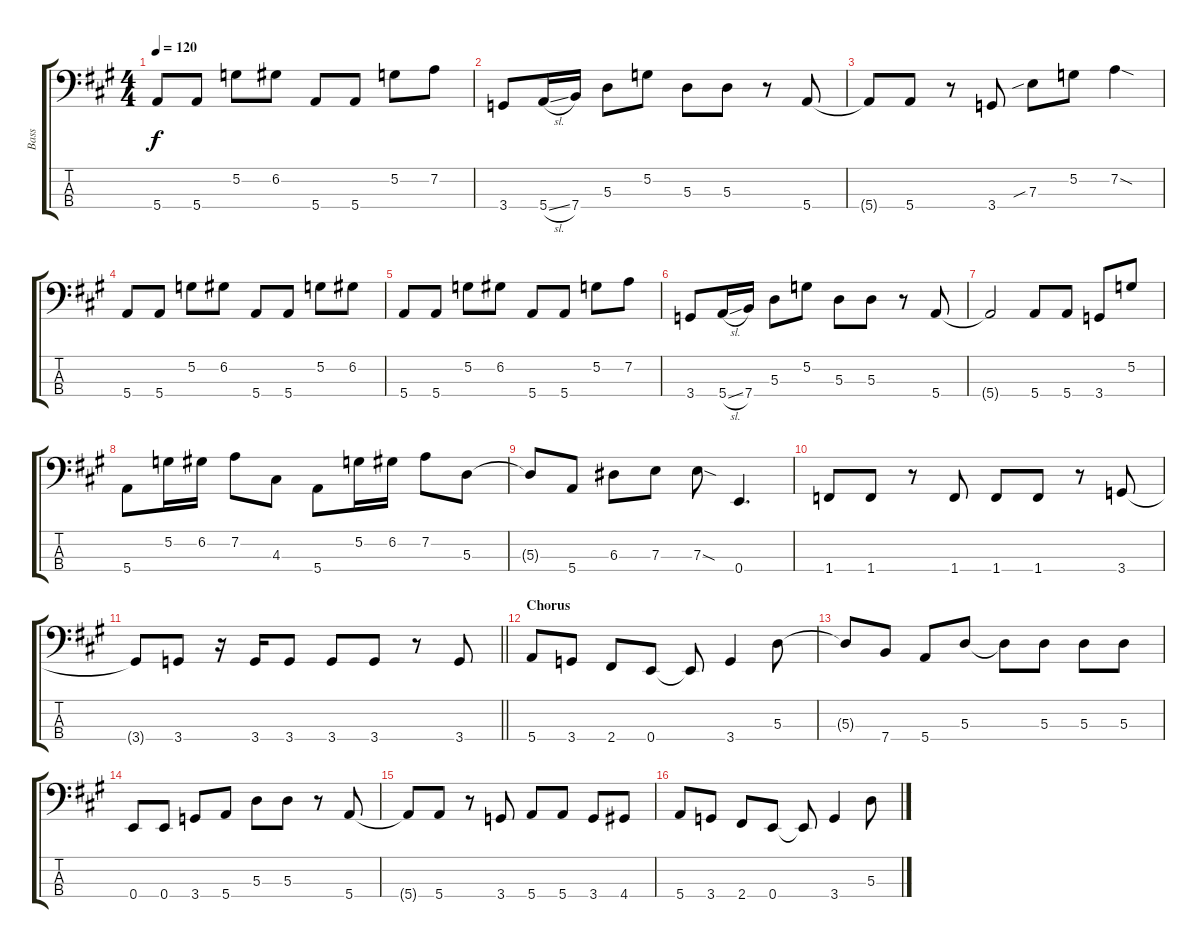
\track ("Bass" "Bass") {instrument electricbassfinger}
\staff {score tabs}
\tuning (G2 D2 A1 E1) {hide}
\ts (4 4)
\tempo 120
\clef f4
\ks a
5.4.8{dy f} 5.4.8 5.2.8 6.2.8 5.4.8 5.4.8 5.2.8 7.2.8 |
3.4.8 5.4{sl}.16 7.4.16 5.3.8 5.2.8 5.3.8 5.3.8 r.8 5.4.8 |
5.4{t}.8 5.4.8 r.8 3.4.8 7.3{sib}.8 5.2.8 7.2{sod}.4 |
5.4.8 5.4.8 5.2.8 6.2.8 5.4.8 5.4.8 5.2.8 6.2.8 |
5.4.8 5.4.8 5.2.8 6.2.8 5.4.8 5.4.8 5.2.8 7.2.8 |
3.4.8 5.4{sl}.16 7.4.16 5.3.8 5.2.8 5.3.8 5.3.8 r.8 5.4.8 |
5.4{t}.2 5.4.8 5.4.8 3.4.8 5.2.8 |
5.4.8 5.2.16 6.2.16 7.2.8 4.3.8 5.4.8 5.2.16 6.2.16 7.2.8 5.3.8 |
5.3{t}.8 5.4.8 6.3.8 7.3.8 7.3{sod}.8 0.4.4{d} |
1.4.8 1.4.8 r.8 1.4.8 1.4.8 1.4.8 r.8 3.4.8 |
\barLineRight lightlight
3.4{t}.8 3.4.8 r.16 3.4.16 3.4.8 3.4.8 3.4.8 r.8 3.4.8 |
\section ("" "Chorus")
5.4.8 3.4.8 2.4.8 0.4.8 0.4{t}.8 3.4.4 5.3.8 |
5.3{t}.8 7.4.8 5.4.8 5.3.8 5.3{t}.8 5.3.8 5.3.8 5.3.8 |
0.4.8 0.4.8 3.4.8 5.4.8 5.3.8 5.3.8 r.8 5.4.8 |
5.4{t}.8 5.4.8 r.8 3.4.8 5.4.8 5.4.8 3.4.8 4.4.8 |
5.4.8 3.4.8 2.4.8 0.4.8 0.4{t}.8 3.4.4 5.3.8
